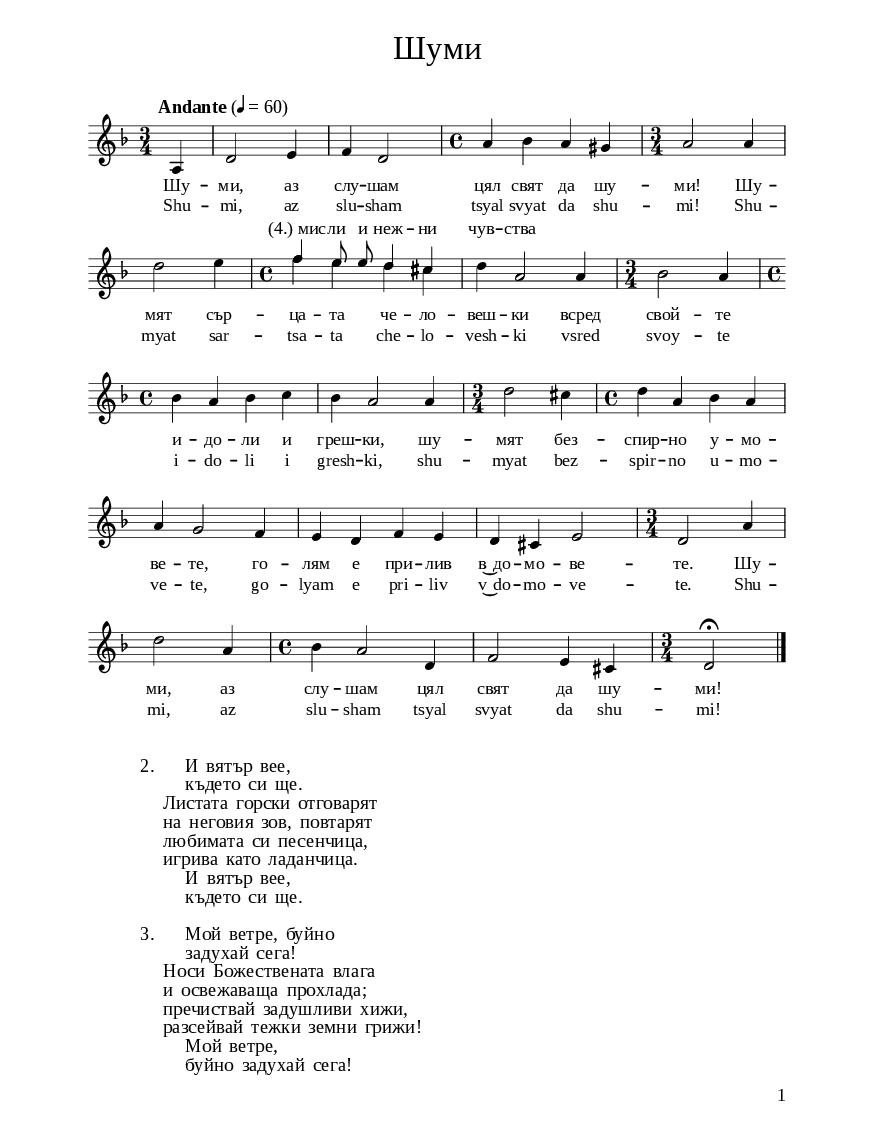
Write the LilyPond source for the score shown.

\version "2.24.3"

% include paper part and global functions
\include "include/globals.ily"

\bookpart {
       \label #'ref032
  \tocItem \markup "Шуми – Shumi"
  \include "include/bookpart-paper.ily"
  \score {
    \include "include/score-layout.ily"

    <<
      \new Lyrics = "tempVoiceLyricsBG" \with {
        % lyrics above a staff should have this override
        \override VerticalAxisGroup.staff-affinity = #DOWN
      }
      \new Voice = "mainVoice" \absolute  {
        \clef treble
        \key d \minor
        \time 3/4
        \tempoFunc "Andante" 4 "60"
        \partial 4
        \autoBeamOff

        a4 | d'2 e'4 | f'4 d'2 | \time 4/4  a'4 bes' a' gis' | \time 3/4  a'2 a'4 \break |
        d''2 e''4 | \time 4/4

        <<
          % now temporary add a second voice
          {
            \voiceTwo % this voice is in the same context as parent
            f''4 e'' d'' cis'' | d''4 \stemUp a'2 \stemNeutral
          }
          \new Voice = "tempVoice" {
            % this is a new voice context
            \voiceOne \autoBeamOff
            f''4 e''8 e'' d''4 cis'' | \hideNotes d''4 \stemDown a'2 \stemNeutral \unHideNotes
          }
        >>
        \oneVoice

        a'4 | \time 3/4  bes'2 a'4 | \break

        \time 4/4  bes'4 a' bes' c'' | bes'4 a'2 a'4 | \time 3/4  d''2 cis''4 | \time 4/4  d''4 a' bes' a' \break |
        a'4 g'2 f'4 |  e'4 d' f' e' | d'4 cis' e'2 | \time 3/4  d'2 a'4 \break |
        d''2 a'4 | \time 4/4  bes'4 a'2 d'4 |  f'2 e'4 cis' | \time 3/4  d'2 \fermata \bar "|." \break
      }

      \new Lyrics \lyricsto "mainVoice" {
        Шу -- ми,
        аз слу -- шам цял свят да шу -- ми! Шу -- мят
        сър -- ца -- та че -- ло --  веш -- ки всред
        свой -- те и -- до -- ли и греш -- ки, шу -- мят
        без -- спир -- но у -- мо -- ве -- те, го -- лям
        е при -- лив в~до -- мо -- ве -- те. Шу -- ми,
        аз слу -- шам цял свят да шу -- ми!
      }

      \context Lyrics = "tempVoiceLyricsBG" {
        \lyricsto "tempVoice" {
          "(4.) мис" -- ли и неж -- ни чув -- ства
        }
      }

      \new Lyrics \lyricsto "mainVoice" {
        Shu -- mi,
        az slu -- sham tsyal svyat da shu -- mi! Shu -- myat
        sar -- tsa -- ta che -- lo --  vesh -- ki vsred
        svoy -- te i -- do -- li i gresh -- ki, shu -- myat
        bez -- spir -- no u -- mo -- ve -- te, go -- lyam
        e pri -- liv v~do -- mo -- ve -- te. Shu -- mi,
        az slu -- sham tsyal svyat da shu -- mi!
      }

    >>



    \header {
      title = \titleFunc "Шуми" "Shumi"
    }

    \midi{}

  } % score



  \markup \fontsize #+1.7 {
    \hspace #5
    \override #'(baseline-skip . 1.8)
    \column {
      \line {   2.  "   "  И вятър вее, }

      \line {   "   "    "   "       където си ще.}

      \line {   "   "Листата горски отговарят}

      \line {   "   "на неговия зов, повтарят}

      \line {   "   "любимата си песенчица,}

      \line {   "   "игрива като ладанчица.}

      \line {  "   "    "   "И вятър вее, }

      \line {    "   "    "   "където си ще.}


      \line { " " }
      \line {   3. "   "  Мой ветре, буйно }

      \line {   "   "    "   "  задухай сега!}

      \line {   "   "Носи Божествената влага}

      \line {   "   "и освежаваща прохлада;}

      \line {   "   "пречиствай задушливи хижи,}

      \line {   "   "разсейвай тежки земни грижи!}

      \line {    "   "    "   "Мой ветре, }

      \line {    "   "    "   "буйно задухай сега!}

    }

  } % markup

  \pageBreak

  \markup \fontsize #bgCoupletFontSize {
    \hspace #1
    \override #`(baseline-skip . ,bgCoupletBaselineSkip) % affects space between column lines
    \column {




      \line {   4.  "   "        Задухай, ветре, }
      \line {   "   "    "   "         света разведри!}

      \line {   "   "При чисти мисли и нежни чувства}

      \line {   "   "цъфтят Божествени изкуства;}

      \line {   "   "навред да просияе радост,}

      \line {   "   "навред да диша свежа младост.}

      \line {  "   "    "   " Задухай, ветре, }
      \line {   "   "    "   " света избистри}
    }

  } % markup

  \markup \empty-two

  % include foreign translation(s) of the song
  

} % bookpart
